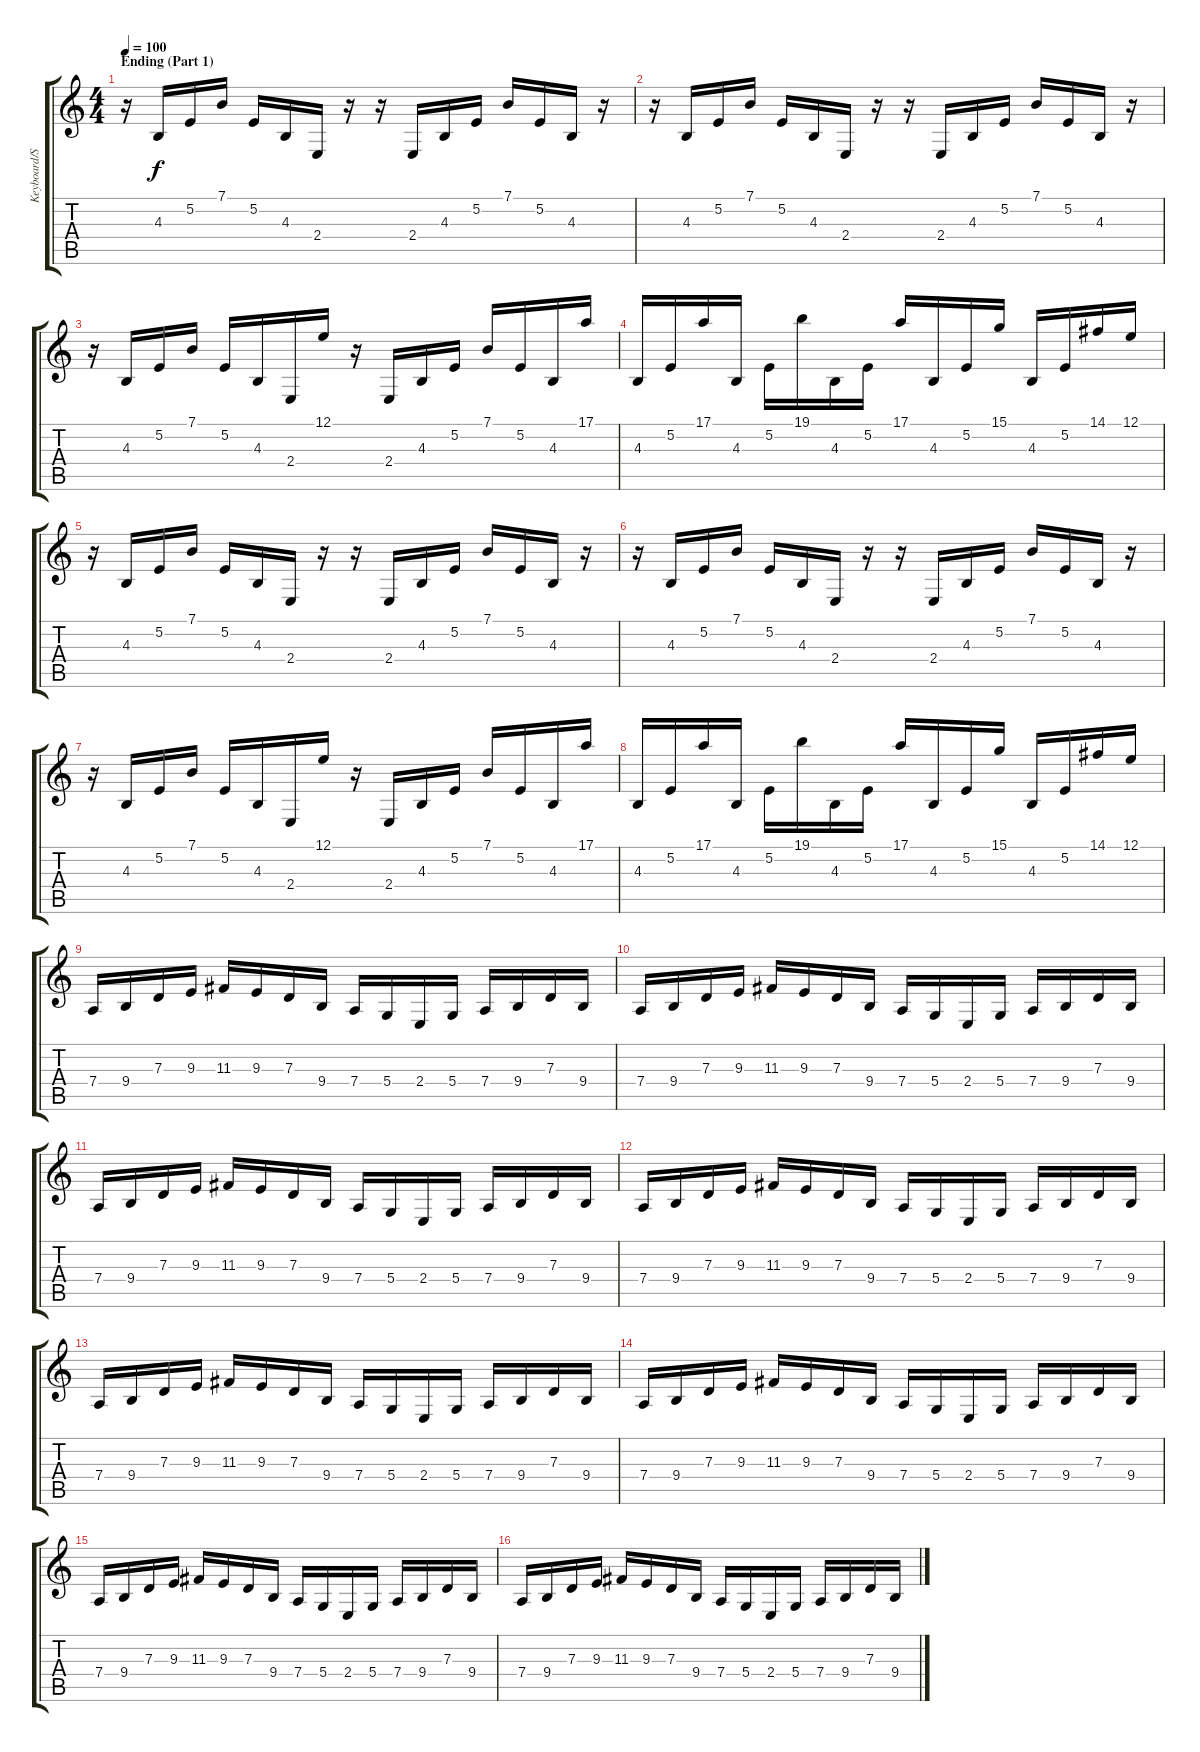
\track ("Keyboard/Synthesizer" "Keyboard/S") {instrument lead1square}
\staff {score tabs}
\tuning (E4 B3 G3 D3 A2 E2) {hide}
\ts (4 4)
\section ("" "Ending (Part 1)")
\tempo 100
\clef g2
\ks c
r.16{dy f} 4.3.16 5.2.16 7.1.16 5.2.16 4.3.16 2.4.16 r.16 r.16 2.4.16 4.3.16 5.2.16 7.1.16 5.2.16 4.3.16 r.16 |
r.16 4.3.16 5.2.16 7.1.16 5.2.16 4.3.16 2.4.16 r.16 r.16 2.4.16 4.3.16 5.2.16 7.1.16 5.2.16 4.3.16 r.16 |
r.16 4.3.16 5.2.16 7.1.16 5.2.16 4.3.16 2.4.16 12.1.16 r.16 2.4.16 4.3.16 5.2.16 7.1.16 5.2.16 4.3.16 17.1.16 |
4.3.16 5.2.16 17.1.16 4.3.16 5.2.16 19.1.16 4.3.16 5.2.16 17.1.16 4.3.16 5.2.16 15.1.16 4.3.16 5.2.16 14.1.16 12.1.16 |
r.16 4.3.16 5.2.16 7.1.16 5.2.16 4.3.16 2.4.16 r.16 r.16 2.4.16 4.3.16 5.2.16 7.1.16 5.2.16 4.3.16 r.16 |
r.16 4.3.16 5.2.16 7.1.16 5.2.16 4.3.16 2.4.16 r.16 r.16 2.4.16 4.3.16 5.2.16 7.1.16 5.2.16 4.3.16 r.16 |
r.16 4.3.16 5.2.16 7.1.16 5.2.16 4.3.16 2.4.16 12.1.16 r.16 2.4.16 4.3.16 5.2.16 7.1.16 5.2.16 4.3.16 17.1.16 |
4.3.16 5.2.16 17.1.16 4.3.16 5.2.16 19.1.16 4.3.16 5.2.16 17.1.16 4.3.16 5.2.16 15.1.16 4.3.16 5.2.16 14.1.16 12.1.16 |
7.4.16 9.4.16 7.3.16 9.3.16 11.3.16 9.3.16 7.3.16 9.4.16 7.4.16 5.4.16 2.4.16 5.4.16 7.4.16 9.4.16 7.3.16 9.4.16 |
7.4.16 9.4.16 7.3.16 9.3.16 11.3.16 9.3.16 7.3.16 9.4.16 7.4.16 5.4.16 2.4.16 5.4.16 7.4.16 9.4.16 7.3.16 9.4.16 |
7.4.16 9.4.16 7.3.16 9.3.16 11.3.16 9.3.16 7.3.16 9.4.16 7.4.16 5.4.16 2.4.16 5.4.16 7.4.16 9.4.16 7.3.16 9.4.16 |
7.4.16 9.4.16 7.3.16 9.3.16 11.3.16 9.3.16 7.3.16 9.4.16 7.4.16 5.4.16 2.4.16 5.4.16 7.4.16 9.4.16 7.3.16 9.4.16 |
7.4.16 9.4.16 7.3.16 9.3.16 11.3.16 9.3.16 7.3.16 9.4.16 7.4.16 5.4.16 2.4.16 5.4.16 7.4.16 9.4.16 7.3.16 9.4.16 |
7.4.16 9.4.16 7.3.16 9.3.16 11.3.16 9.3.16 7.3.16 9.4.16 7.4.16 5.4.16 2.4.16 5.4.16 7.4.16 9.4.16 7.3.16 9.4.16 |
7.4.16 9.4.16 7.3.16 9.3.16 11.3.16 9.3.16 7.3.16 9.4.16 7.4.16 5.4.16 2.4.16 5.4.16 7.4.16 9.4.16 7.3.16 9.4.16 |
7.4.16 9.4.16 7.3.16 9.3.16 11.3.16 9.3.16 7.3.16 9.4.16 7.4.16 5.4.16 2.4.16 5.4.16 7.4.16 9.4.16 7.3.16 9.4.16
